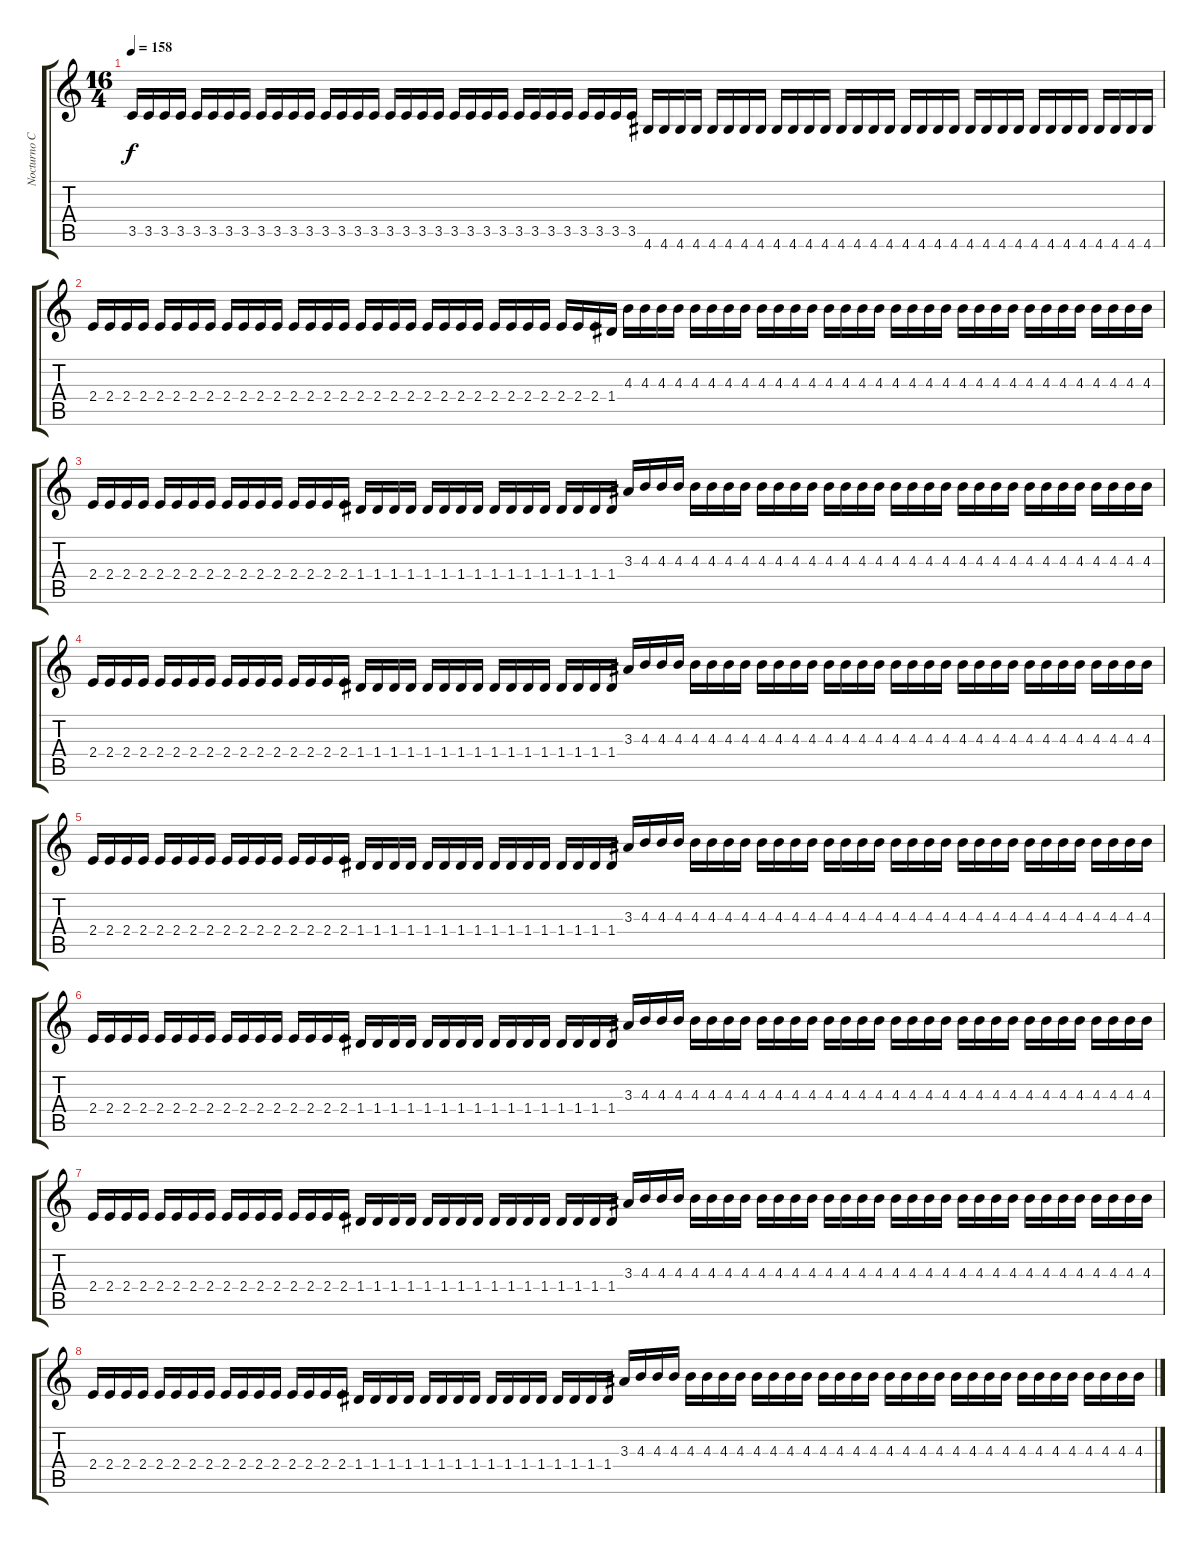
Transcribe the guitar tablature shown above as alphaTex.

\track ("Nocturno Culto" "Nocturno C") {instrument distortionguitar}
\staff {score tabs}
\tuning (E4 B3 G3 D3 A2 E2) {hide}
\ts (16 4)
\tempo 158
\clef g2
\ks c
3.5.16{dy f} 3.5.16 3.5.16 3.5.16 3.5.16 3.5.16 3.5.16 3.5.16 3.5.16 3.5.16 3.5.16 3.5.16 3.5.16 3.5.16 3.5.16 3.5.16 3.5.16 3.5.16 3.5.16 3.5.16 3.5.16 3.5.16 3.5.16 3.5.16 3.5.16 3.5.16 3.5.16 3.5.16 3.5.16 3.5.16 3.5.16 3.5.16 4.6.16 4.6.16 4.6.16 4.6.16 4.6.16 4.6.16 4.6.16 4.6.16 4.6.16 4.6.16 4.6.16 4.6.16 4.6.16 4.6.16 4.6.16 4.6.16 4.6.16 4.6.16 4.6.16 4.6.16 4.6.16 4.6.16 4.6.16 4.6.16 4.6.16 4.6.16 4.6.16 4.6.16 4.6.16 4.6.16 4.6.16 4.6.16 |
2.4.16 2.4.16 2.4.16 2.4.16 2.4.16 2.4.16 2.4.16 2.4.16 2.4.16 2.4.16 2.4.16 2.4.16 2.4.16 2.4.16 2.4.16 2.4.16 2.4.16 2.4.16 2.4.16 2.4.16 2.4.16 2.4.16 2.4.16 2.4.16 2.4.16 2.4.16 2.4.16 2.4.16 2.4.16 2.4.16 2.4.16 1.4.16 4.3.16 4.3.16 4.3.16 4.3.16 4.3.16 4.3.16 4.3.16 4.3.16 4.3.16 4.3.16 4.3.16 4.3.16 4.3.16 4.3.16 4.3.16 4.3.16 4.3.16 4.3.16 4.3.16 4.3.16 4.3.16 4.3.16 4.3.16 4.3.16 4.3.16 4.3.16 4.3.16 4.3.16 4.3.16 4.3.16 4.3.16 4.3.16 |
2.4.16 2.4.16 2.4.16 2.4.16 2.4.16 2.4.16 2.4.16 2.4.16 2.4.16 2.4.16 2.4.16 2.4.16 2.4.16 2.4.16 2.4.16 2.4.16 1.4.16 1.4.16 1.4.16 1.4.16 1.4.16 1.4.16 1.4.16 1.4.16 1.4.16 1.4.16 1.4.16 1.4.16 1.4.16 1.4.16 1.4.16 1.4.16 3.3.16 4.3.16 4.3.16 4.3.16 4.3.16 4.3.16 4.3.16 4.3.16 4.3.16 4.3.16 4.3.16 4.3.16 4.3.16 4.3.16 4.3.16 4.3.16 4.3.16 4.3.16 4.3.16 4.3.16 4.3.16 4.3.16 4.3.16 4.3.16 4.3.16 4.3.16 4.3.16 4.3.16 4.3.16 4.3.16 4.3.16 4.3.16 |
2.4.16 2.4.16 2.4.16 2.4.16 2.4.16 2.4.16 2.4.16 2.4.16 2.4.16 2.4.16 2.4.16 2.4.16 2.4.16 2.4.16 2.4.16 2.4.16 1.4.16 1.4.16 1.4.16 1.4.16 1.4.16 1.4.16 1.4.16 1.4.16 1.4.16 1.4.16 1.4.16 1.4.16 1.4.16 1.4.16 1.4.16 1.4.16 3.3.16 4.3.16 4.3.16 4.3.16 4.3.16 4.3.16 4.3.16 4.3.16 4.3.16 4.3.16 4.3.16 4.3.16 4.3.16 4.3.16 4.3.16 4.3.16 4.3.16 4.3.16 4.3.16 4.3.16 4.3.16 4.3.16 4.3.16 4.3.16 4.3.16 4.3.16 4.3.16 4.3.16 4.3.16 4.3.16 4.3.16 4.3.16 |
2.4.16 2.4.16 2.4.16 2.4.16 2.4.16 2.4.16 2.4.16 2.4.16 2.4.16 2.4.16 2.4.16 2.4.16 2.4.16 2.4.16 2.4.16 2.4.16 1.4.16 1.4.16 1.4.16 1.4.16 1.4.16 1.4.16 1.4.16 1.4.16 1.4.16 1.4.16 1.4.16 1.4.16 1.4.16 1.4.16 1.4.16 1.4.16 3.3.16 4.3.16 4.3.16 4.3.16 4.3.16 4.3.16 4.3.16 4.3.16 4.3.16 4.3.16 4.3.16 4.3.16 4.3.16 4.3.16 4.3.16 4.3.16 4.3.16 4.3.16 4.3.16 4.3.16 4.3.16 4.3.16 4.3.16 4.3.16 4.3.16 4.3.16 4.3.16 4.3.16 4.3.16 4.3.16 4.3.16 4.3.16 |
2.4.16 2.4.16 2.4.16 2.4.16 2.4.16 2.4.16 2.4.16 2.4.16 2.4.16 2.4.16 2.4.16 2.4.16 2.4.16 2.4.16 2.4.16 2.4.16 1.4.16 1.4.16 1.4.16 1.4.16 1.4.16 1.4.16 1.4.16 1.4.16 1.4.16 1.4.16 1.4.16 1.4.16 1.4.16 1.4.16 1.4.16 1.4.16 3.3.16 4.3.16 4.3.16 4.3.16 4.3.16 4.3.16 4.3.16 4.3.16 4.3.16 4.3.16 4.3.16 4.3.16 4.3.16 4.3.16 4.3.16 4.3.16 4.3.16 4.3.16 4.3.16 4.3.16 4.3.16 4.3.16 4.3.16 4.3.16 4.3.16 4.3.16 4.3.16 4.3.16 4.3.16 4.3.16 4.3.16 4.3.16 |
2.4.16 2.4.16 2.4.16 2.4.16 2.4.16 2.4.16 2.4.16 2.4.16 2.4.16 2.4.16 2.4.16 2.4.16 2.4.16 2.4.16 2.4.16 2.4.16 1.4.16 1.4.16 1.4.16 1.4.16 1.4.16 1.4.16 1.4.16 1.4.16 1.4.16 1.4.16 1.4.16 1.4.16 1.4.16 1.4.16 1.4.16 1.4.16 3.3.16 4.3.16 4.3.16 4.3.16 4.3.16 4.3.16 4.3.16 4.3.16 4.3.16 4.3.16 4.3.16 4.3.16 4.3.16 4.3.16 4.3.16 4.3.16 4.3.16 4.3.16 4.3.16 4.3.16 4.3.16 4.3.16 4.3.16 4.3.16 4.3.16 4.3.16 4.3.16 4.3.16 4.3.16 4.3.16 4.3.16 4.3.16 |
2.4.16 2.4.16 2.4.16 2.4.16 2.4.16 2.4.16 2.4.16 2.4.16 2.4.16 2.4.16 2.4.16 2.4.16 2.4.16 2.4.16 2.4.16 2.4.16 1.4.16 1.4.16 1.4.16 1.4.16 1.4.16 1.4.16 1.4.16 1.4.16 1.4.16 1.4.16 1.4.16 1.4.16 1.4.16 1.4.16 1.4.16 1.4.16 3.3.16 4.3.16 4.3.16 4.3.16 4.3.16 4.3.16 4.3.16 4.3.16 4.3.16 4.3.16 4.3.16 4.3.16 4.3.16 4.3.16 4.3.16 4.3.16 4.3.16 4.3.16 4.3.16 4.3.16 4.3.16 4.3.16 4.3.16 4.3.16 4.3.16 4.3.16 4.3.16 4.3.16 4.3.16 4.3.16 4.3.16 4.3.16
